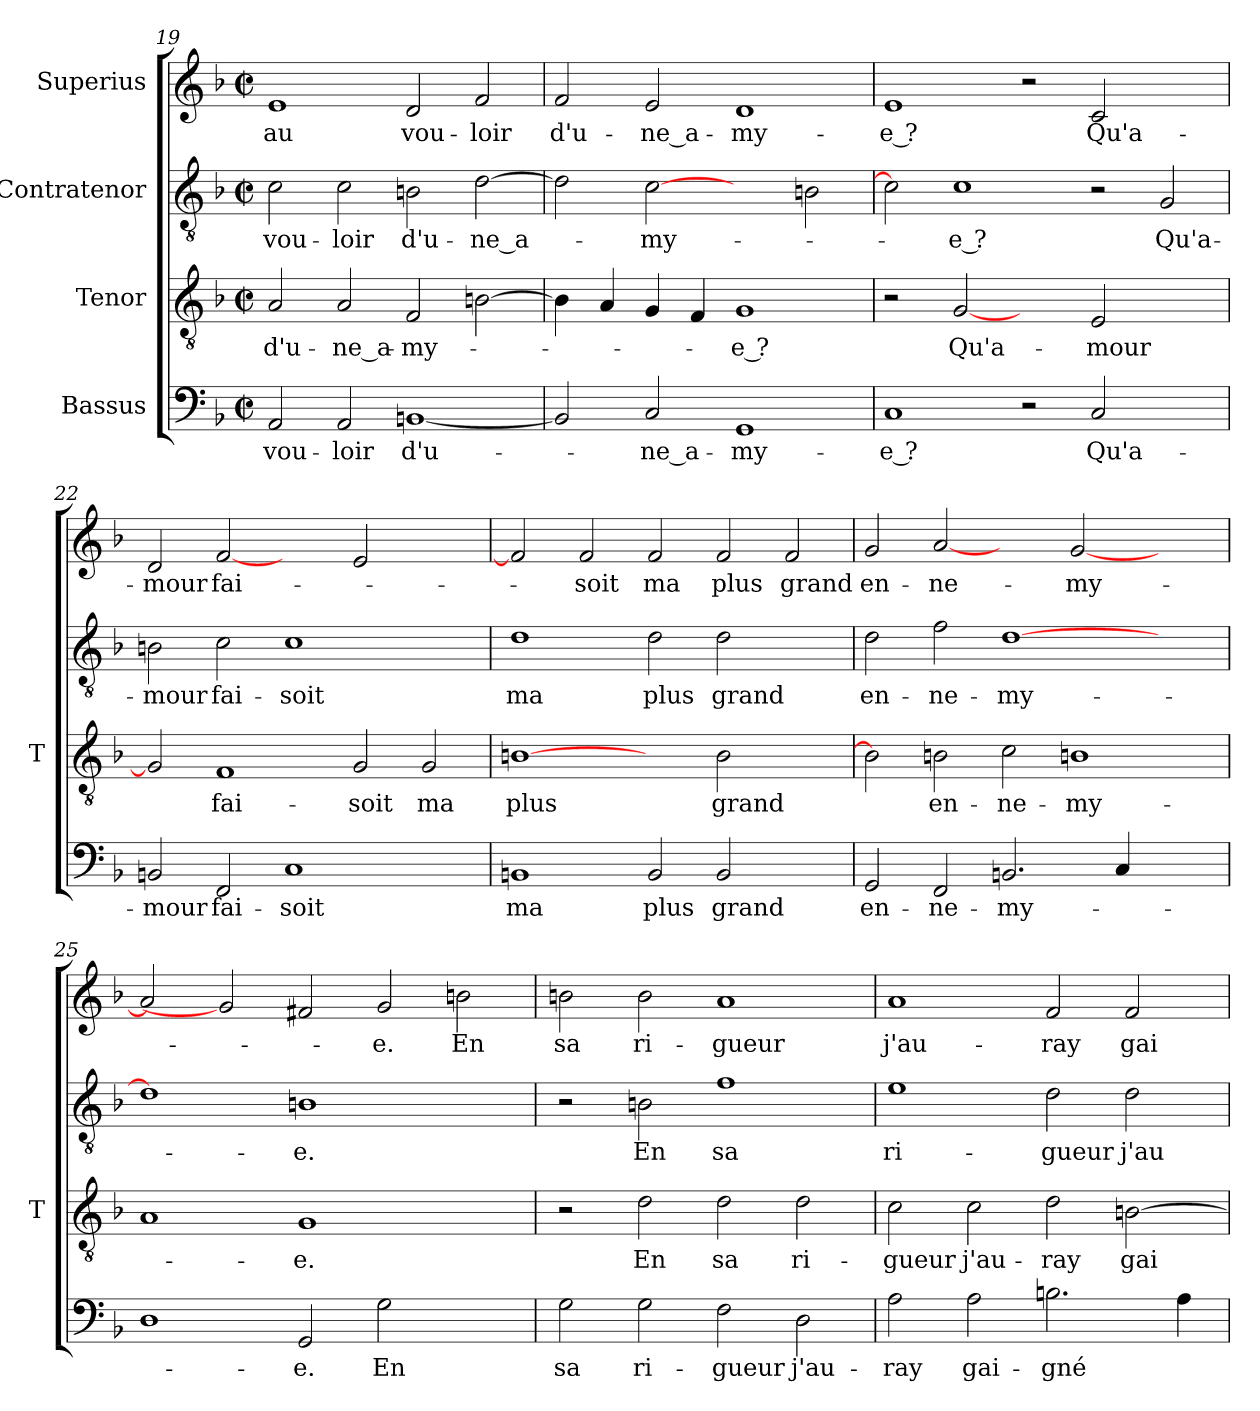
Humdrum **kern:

**kern	**text	**kern	**text	**kern	**text	**kern	**text
*part4	*part4	*part3	*part3	*part2	*part2	*part1	*part1
*staff4	*staff4	*staff3	*staff3	*staff2	*staff2	*staff1	*staff1
*I"Bassus	*	*I"Tenor	*	*I"Contratenor	*	*I"Superius	*
*	*	*I'T	*	*	*	*	*
*clefF4	*	*clefGv2	*	*clefGv2	*	*clefG2	*
*k[b-]	*	*k[b-]	*	*k[b-]	*	*k[b-]	*
*F:	*	*F:	*	*F:	*	*F:	*
*M2/2	*	*M2/2	*	*M2/2	*	*M2/2	*
*met(c|)	*	*met(c|)	*	*met(c|)	*	*met(c|)	*
=19	=19	=19	=19	=19	=19	=19	=19
2AA	vou-	2A	d'u-	2c	vou-	1e	-au
2AA	-loir	2A	ne_a-	2c	-loir	.	.
[1BBn	d'u-	2F	my-	2Bn	d'u-	2d	vou-
.	.	[2Bn	.	[2d	ne_a-	2f	-loir
=20	=20	=20	=20	=20	=20	=20	=20
2BB]	.	4B]	.	2d]	.	2f	d'u-
.	.	4A	.	.	.	.	.
2C	ne_a-	4G	.	[2c	my-	2e	ne_a-
.	.	4F	.	.	.	.	.
1GG	my-	1G	-e ?	2ryy	.	1d	my-
.	.	.	.	2Bn	.	.	.
!!LO:LB:g=z
=21	=21	=21	=21	=21	=21	=21	=21
1C	-e ?	2r	.	2c]	.	1e	-e ?
.	.	[2G	Qu'a-	1c	-e ?	.	.
2r	.	2ryy	.	.	.	2r	.
2C	Qu'a-	2E	-mour	2r	.	2c	Qu'a-
2ryy	.	2ryy	.	2G	Qu'a-	2ryy	.
=22	=22	=22	=22	=22	=22	=22	=22
2BBn	-mour	2G]	.	2Bn	-mour	2d	-mour
2FF	fai-	1F	fai-	2c	fai-	[2f	fai-
1C	-soit	.	.	1c	-soit	2ryy	.
.	.	2G	-soit	.	.	2e	.
2ryy	.	2G	-ma	2ryy	.	2ryy	.
=23	=23	=23	=23	=23	=23	=23	=23
1BBn	-ma	[1Bn	-plus	1d	-ma	2f]	.
.	.	.	.	.	.	2f	-soit
2BB	-plus	2ryy	.	2d	-plus	2f	-ma
2BB	-grand	2B	-grand	2d	-grand	2f	-plus
2ryy	.	2ryy	.	2ryy	.	2f	-grand
=24	=24	=24	=24	=24	=24	=24	=24
2GG	en-	2B]	.	2d	en-	2g	en-
2FF	ne-	2Bn	en-	2f	ne-	[2a	ne-
2.BBn	my-	2c	ne-	[1d	my-	2ryy	.
.	.	1Bn	my-	.	.	[2g	my-
4C	.	.	.	.	.	.	.
2ryy	.	.	.	2ryy	.	2ryy	.
=25	=25	=25	=25	=25	=25	=25	=25
1D	.	1A	.	1d]	.	2a]	.
.	.	.	.	.	.	2g]	.
2GG	-e.	1G	-e.	1Bn	-e.	2f#X	.
2G	-En	.	.	.	.	2g	-e.
2ryy	.	2ryy	.	2ryy	.	2b	-En
!!LO:PB:g=z
=26	=26	=26	=26	=26	=26	=26	=26
2G	-sa	2r	.	2r	.	2b	-sa
2G	ri-	2d	-En	2Bn	-En	2b	ri-
2F	-gueur	2d	-sa	1f	-sa	1a	-gueur
2D	j'au-	2d	ri-	.	.	.	.
=27	=27	=27	=27	=27	=27	=27	=27
2A	-ray	2c	-gueur	1e	ri-	1a	j'au-
2A	gai-	2c	j'au-	.	.	.	.
2.Bn	-gné	2d	-ray	2d	-gueur	2f	-ray
.	.	[2Bn	gai-	2d	j'au-	2f	gai-
4A	.	.	.	.	.	.	.
=	=	=	=	=	=	=	=
*-	*-	*-	*-	*-	*-	*-	*-
